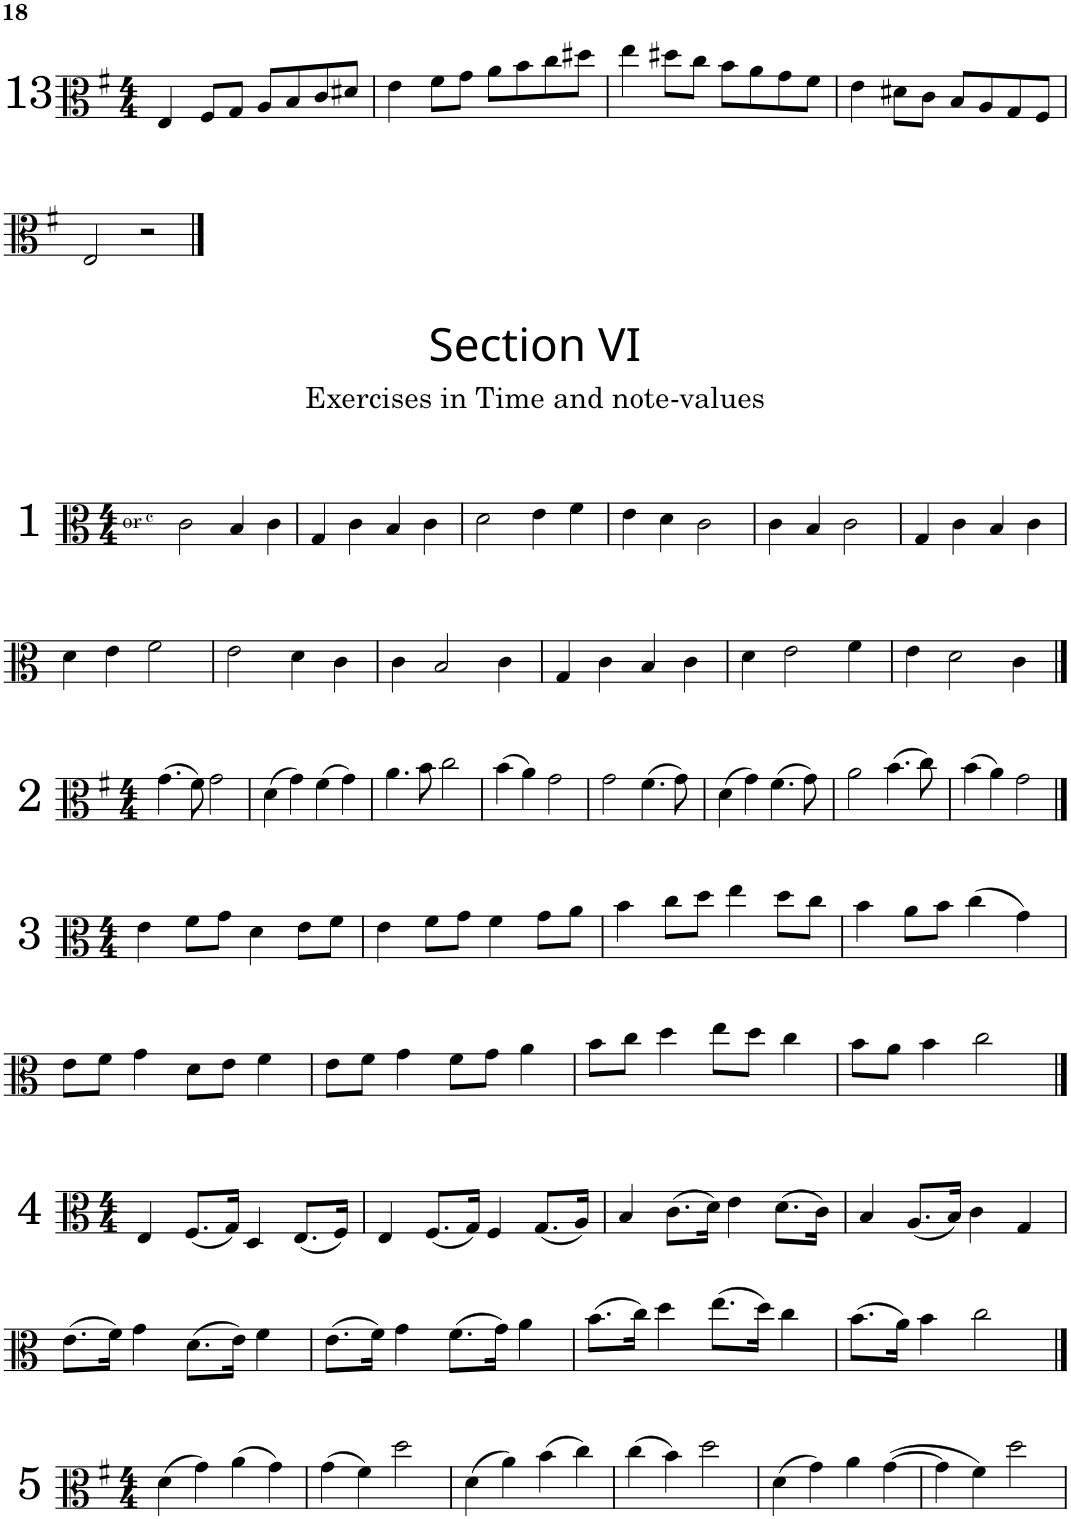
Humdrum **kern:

**kern
*part1
*staff1
*I"Piano
*I'Pno
!!LO:PB:g=z
*clefC3
*k[f#]
*M4/4
=1
4E/
8F#/L
8G/J
8A/L
8B/
8c/
8d#X/J
=2
4e\
8f#\L
8g\J
8a\L
8b\
8cc\
8dd#X\J
=3
4ee\
8dd#X\L
8cc\J
8b\L
8a\
8g\
8f#\J
=4
4e\
8d#X\L
8c\J
8B/L
8A/
8G/
8F#/J
!!LO:LB:g=z
=5
2E/
2r
!!LO:LB:g=z
==1
*k[]
*M4/4
!LO:TX:a:t=or
2c\
4B/
4c\
=2
4G/
4c\
4B/
4c\
=3
2d\
4e\
4f\
=4
4e\
4d\
2c\
=5
4c\
4B/
2c\
=6
4G/
4c\
4B/
4c\
!!LO:LB:g=z
=7
4d\
4e\
2f\
=8
2e\
4d\
4c\
=9
4c\
2B/
4c\
=10
4G/
4c\
4B/
4c\
=11
4d\
2e\
4f\
=12
4e\
2d\
4c\
!!LO:LB:g=z
==1
*k[f#]
*M4/4
(4.g\
8f#\)
2g\
=2
(4d\
4g\)
(4f#\
4g\)
=3
4.a\
8b\
2cc\
=4
(4b\
4a\)
2g\
=5
2g\
(4.f#\
8g\)
=6
(4d\
4g\)
(4.f#\
8g\)
=7
2a\
(4.b\
8cc\)
=8
(4b\
4a\)
2g\
!!LO:LB:g=z
==1
*k[]
*M4/4
4e\
8f\L
8g\J
4d\
8e\L
8f\J
=2
4e\
8f\L
8g\J
4f\
8g\L
8a\J
=3
4b\
8cc\L
8dd\J
4ee\
8dd\L
8cc\J
=4
4b\
8a\L
8b\J
(4cc\
4g\)
!!LO:LB:g=z
=5
8e\L
8f\J
4g\
8d\L
8e\J
4f\
=6
8e\L
8f\J
4g\
8f\L
8g\J
4a\
=7
8b\L
8cc\J
4dd\
8ee\L
8dd\J
4cc\
=8
8b\L
8a\J
4b\
2cc\
!!LO:LB:g=z
==1
*M4/4
4E/
(8.F/L
16G/Jk)
4D/
(8.E/L
16F/Jk)
=2
4E/
(8.F/L
16G/Jk)
4F/
(8.G/L
16A/Jk)
=3
4B/
(8.c\L
16d\Jk)
4e\
(8.d\L
16c\Jk)
=4
4B/
(8.A/L
16B/Jk)
4c\
4G/
!!LO:LB:g=z
=5
(8.e\L
16f\Jk)
4g\
(8.d\L
16e\Jk)
4f\
=6
(8.e\L
16f\Jk)
4g\
(8.f\L
16g\Jk)
4a\
=7
(8.b\L
16cc\Jk)
4dd\
(8.ee\L
16dd\Jk)
4cc\
=8
(8.b\L
16a\Jk)
4b\
2cc\
!!LO:LB:g=z
==1
*k[f#]
*M4/4
(4d\
4g\)
(4a\
4g\)
=2
(4g\
4f#\)
2dd\
=3
(4d\
4a\)
(4b\
4cc\)
=4
(4cc\
4b\)
2dd\
=5
(4d\
4g\)
4a\
([4g\
=6
4g\]
4f#\)
2dd\
=
*-
